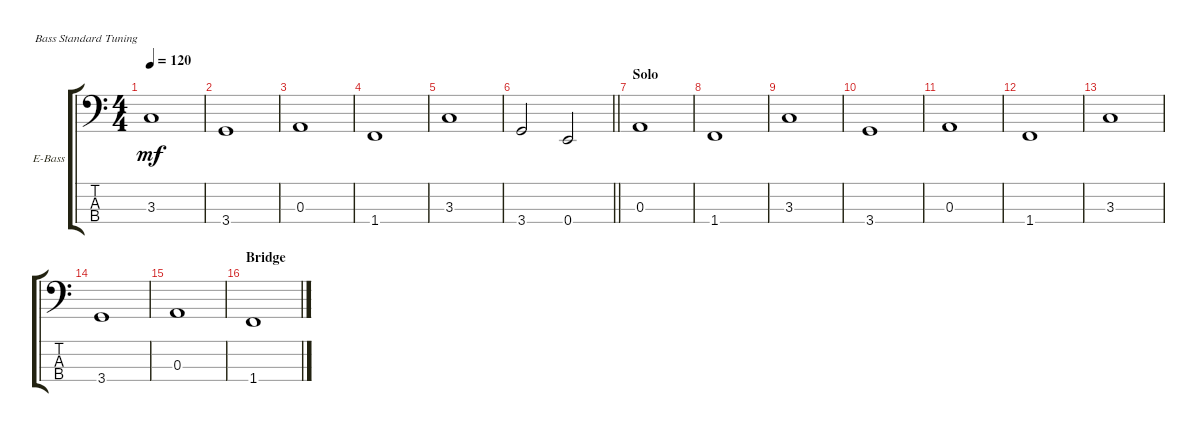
\defaultSystemsLayout 4
\bracketExtendMode groupsimilarinstruments
\firstSystemTrackNameOrientation horizontal
\otherSystemsTrackNameOrientation horizontal
\track ("Electric Bass" "E-Bass") {instrument electricbassfinger}
\staff {score tabs}
\tuning (G2 D2 A1 E1)
\ts (4 4)
\tempo 120
\clef f4
\scale
0.333333
\ks aminor
3.3.1{dy mf} |
\scale
0.333333 3.4.1 |
\scale
0.333333 0.3.1 |
\scale
0.333333 1.4.1 |
\scale
0.333333 3.3.1 |
\scale
0.333333
\barLineRight lightlight
3.4.2 0.4.2 |
\section ("" "Solo")
\scale
0.333333 0.3.1 |
\scale
0.333333 1.4.1 |
\scale
0.333333 3.3.1 |
\scale
0.333333 3.4.1 |
\scale
0.333333 0.3.1 |
\scale
0.333333 1.4.1 |
\scale
0.333333 3.3.1 |
\scale
0.333333 3.4.1 |
\scale
0.333333 0.3.1 |
\section ("" "Bridge")
\scale
0.333333 1.4.1
